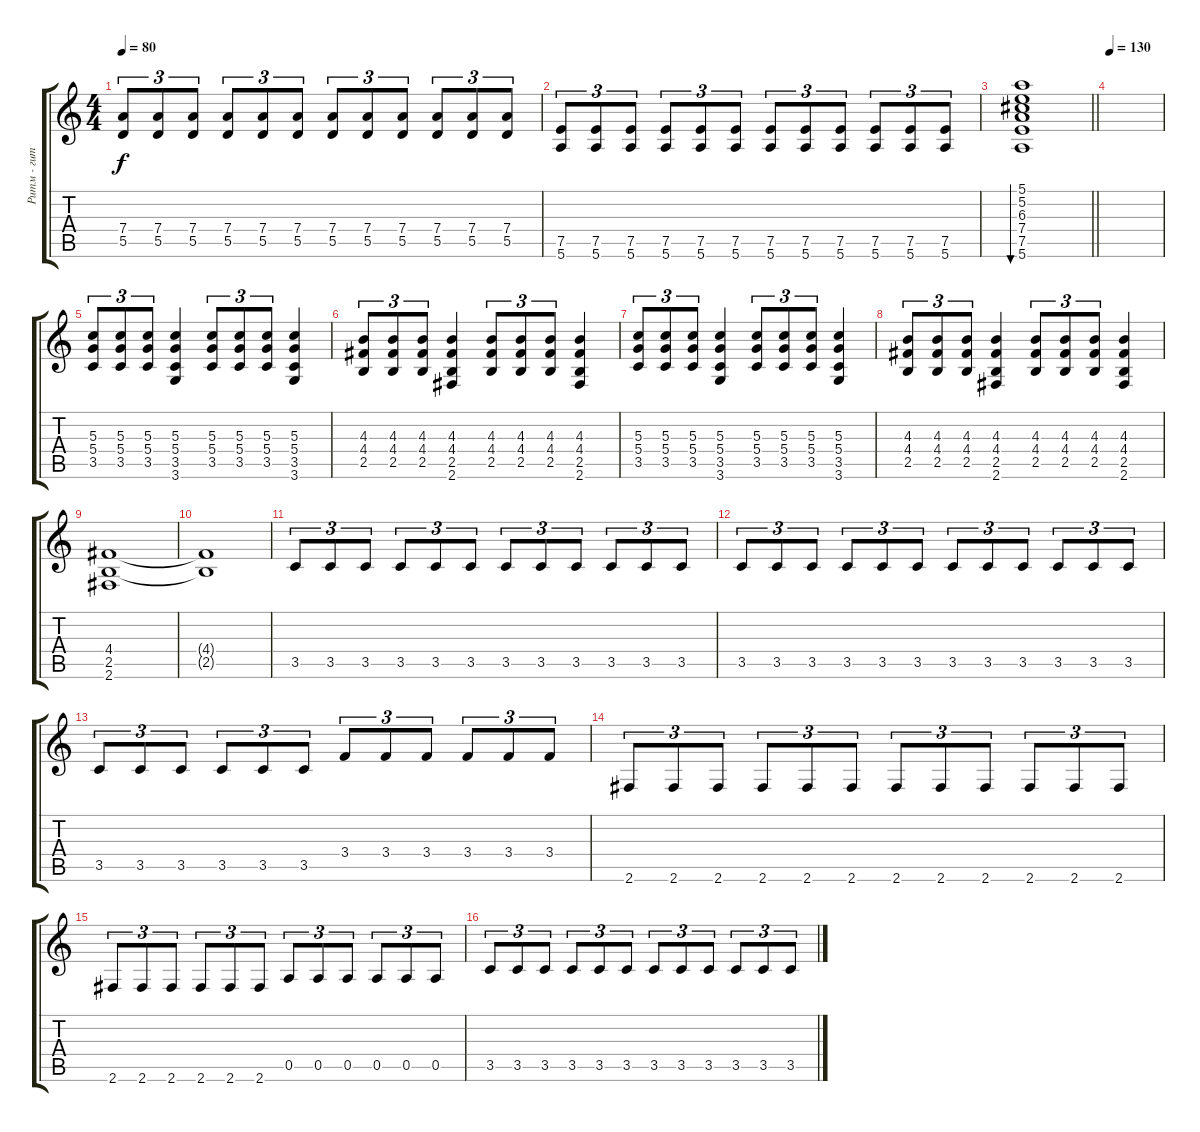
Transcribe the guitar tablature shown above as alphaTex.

\track ("Ритм - гитара" "Ритм - гит") {instrument distortionguitar}
\staff {score tabs}
\tuning (E4 B3 G3 D3 A2 E2) {hide}
\ts (4 4)
\tempo 80
\clef g2
\ks c
(7.4 5.5).8{tu (3 2) dy f} (7.4 5.5).8{tu (3 2)} (7.4 5.5).8{tu (3 2)} (7.4 5.5).8{tu (3 2)} (7.4 5.5).8{tu (3 2)} (7.4 5.5).8{tu (3 2)} (7.4 5.5).8{tu (3 2)} (7.4 5.5).8{tu (3 2)} (7.4 5.5).8{tu (3 2)} (7.4 5.5).8{tu (3 2)} (7.4 5.5).8{tu (3 2)} (7.4 5.5).8{tu (3 2)} |
(7.5 5.6).8{tu (3 2)} (7.5 5.6).8{tu (3 2)} (7.5 5.6).8{tu (3 2)} (7.5 5.6).8{tu (3 2)} (7.5 5.6).8{tu (3 2)} (7.5 5.6).8{tu (3 2)} (7.5 5.6).8{tu (3 2)} (7.5 5.6).8{tu (3 2)} (7.5 5.6).8{tu (3 2)} (7.5 5.6).8{tu (3 2)} (7.5 5.6).8{tu (3 2)} (7.5 5.6).8{tu (3 2)} |
\barLineRight lightlight
(5.1 5.2 6.3 7.4 7.5 5.6).1{bu 120} |
\tempo 130
|
(5.3 5.4 3.5).8{tu (3 2)} (5.3 5.4 3.5).8{tu (3 2)} (5.3 5.4 3.5).8{tu (3 2)} (5.3 5.4 3.5 3.6).4 (5.3 5.4 3.5).8{tu (3 2)} (5.3 5.4 3.5).8{tu (3 2)} (5.3 5.4 3.5).8{tu (3 2)} (5.3 5.4 3.5 3.6).4 |
(4.3 4.4 2.5).8{tu (3 2)} (4.3 4.4 2.5).8{tu (3 2)} (4.3 4.4 2.5).8{tu (3 2)} (4.3 4.4 2.5 2.6).4 (4.3 4.4 2.5).8{tu (3 2)} (4.3 4.4 2.5).8{tu (3 2)} (4.3 4.4 2.5).8{tu (3 2)} (4.3 4.4 2.5 2.6).4 |
(5.3 5.4 3.5).8{tu (3 2)} (5.3 5.4 3.5).8{tu (3 2)} (5.3 5.4 3.5).8{tu (3 2)} (5.3 5.4 3.5 3.6).4 (5.3 5.4 3.5).8{tu (3 2)} (5.3 5.4 3.5).8{tu (3 2)} (5.3 5.4 3.5).8{tu (3 2)} (5.3 5.4 3.5 3.6).4 |
(4.3 4.4 2.5).8{tu (3 2)} (4.3 4.4 2.5).8{tu (3 2)} (4.3 4.4 2.5).8{tu (3 2)} (4.3 4.4 2.5 2.6).4 (4.3 4.4 2.5).8{tu (3 2)} (4.3 4.4 2.5).8{tu (3 2)} (4.3 4.4 2.5).8{tu (3 2)} (4.3 4.4 2.5 2.6).4 |
(4.4 2.5 2.6).1 |
(4.4{t} 2.5{t}).1 |
3.5.8{tu (3 2)} 3.5.8{tu (3 2)} 3.5.8{tu (3 2)} 3.5.8{tu (3 2)} 3.5.8{tu (3 2)} 3.5.8{tu (3 2)} 3.5.8{tu (3 2)} 3.5.8{tu (3 2)} 3.5.8{tu (3 2)} 3.5.8{tu (3 2)} 3.5.8{tu (3 2)} 3.5.8{tu (3 2)} |
3.5.8{tu (3 2)} 3.5.8{tu (3 2)} 3.5.8{tu (3 2)} 3.5.8{tu (3 2)} 3.5.8{tu (3 2)} 3.5.8{tu (3 2)} 3.5.8{tu (3 2)} 3.5.8{tu (3 2)} 3.5.8{tu (3 2)} 3.5.8{tu (3 2)} 3.5.8{tu (3 2)} 3.5.8{tu (3 2)} |
3.5.8{tu (3 2)} 3.5.8{tu (3 2)} 3.5.8{tu (3 2)} 3.5.8{tu (3 2)} 3.5.8{tu (3 2)} 3.5.8{tu (3 2)} 3.4.8{tu (3 2)} 3.4.8{tu (3 2)} 3.4.8{tu (3 2)} 3.4.8{tu (3 2)} 3.4.8{tu (3 2)} 3.4.8{tu (3 2)} |
2.6.8{tu (3 2)} 2.6.8{tu (3 2)} 2.6.8{tu (3 2)} 2.6.8{tu (3 2)} 2.6.8{tu (3 2)} 2.6.8{tu (3 2)} 2.6.8{tu (3 2)} 2.6.8{tu (3 2)} 2.6.8{tu (3 2)} 2.6.8{tu (3 2)} 2.6.8{tu (3 2)} 2.6.8{tu (3 2)} |
2.6.8{tu (3 2)} 2.6.8{tu (3 2)} 2.6.8{tu (3 2)} 2.6.8{tu (3 2)} 2.6.8{tu (3 2)} 2.6.8{tu (3 2)} 0.5.8{tu (3 2)} 0.5.8{tu (3 2)} 0.5.8{tu (3 2)} 0.5.8{tu (3 2)} 0.5.8{tu (3 2)} 0.5.8{tu (3 2)} |
3.5.8{tu (3 2)} 3.5.8{tu (3 2)} 3.5.8{tu (3 2)} 3.5.8{tu (3 2)} 3.5.8{tu (3 2)} 3.5.8{tu (3 2)} 3.5.8{tu (3 2)} 3.5.8{tu (3 2)} 3.5.8{tu (3 2)} 3.5.8{tu (3 2)} 3.5.8{tu (3 2)} 3.5.8{tu (3 2)}
